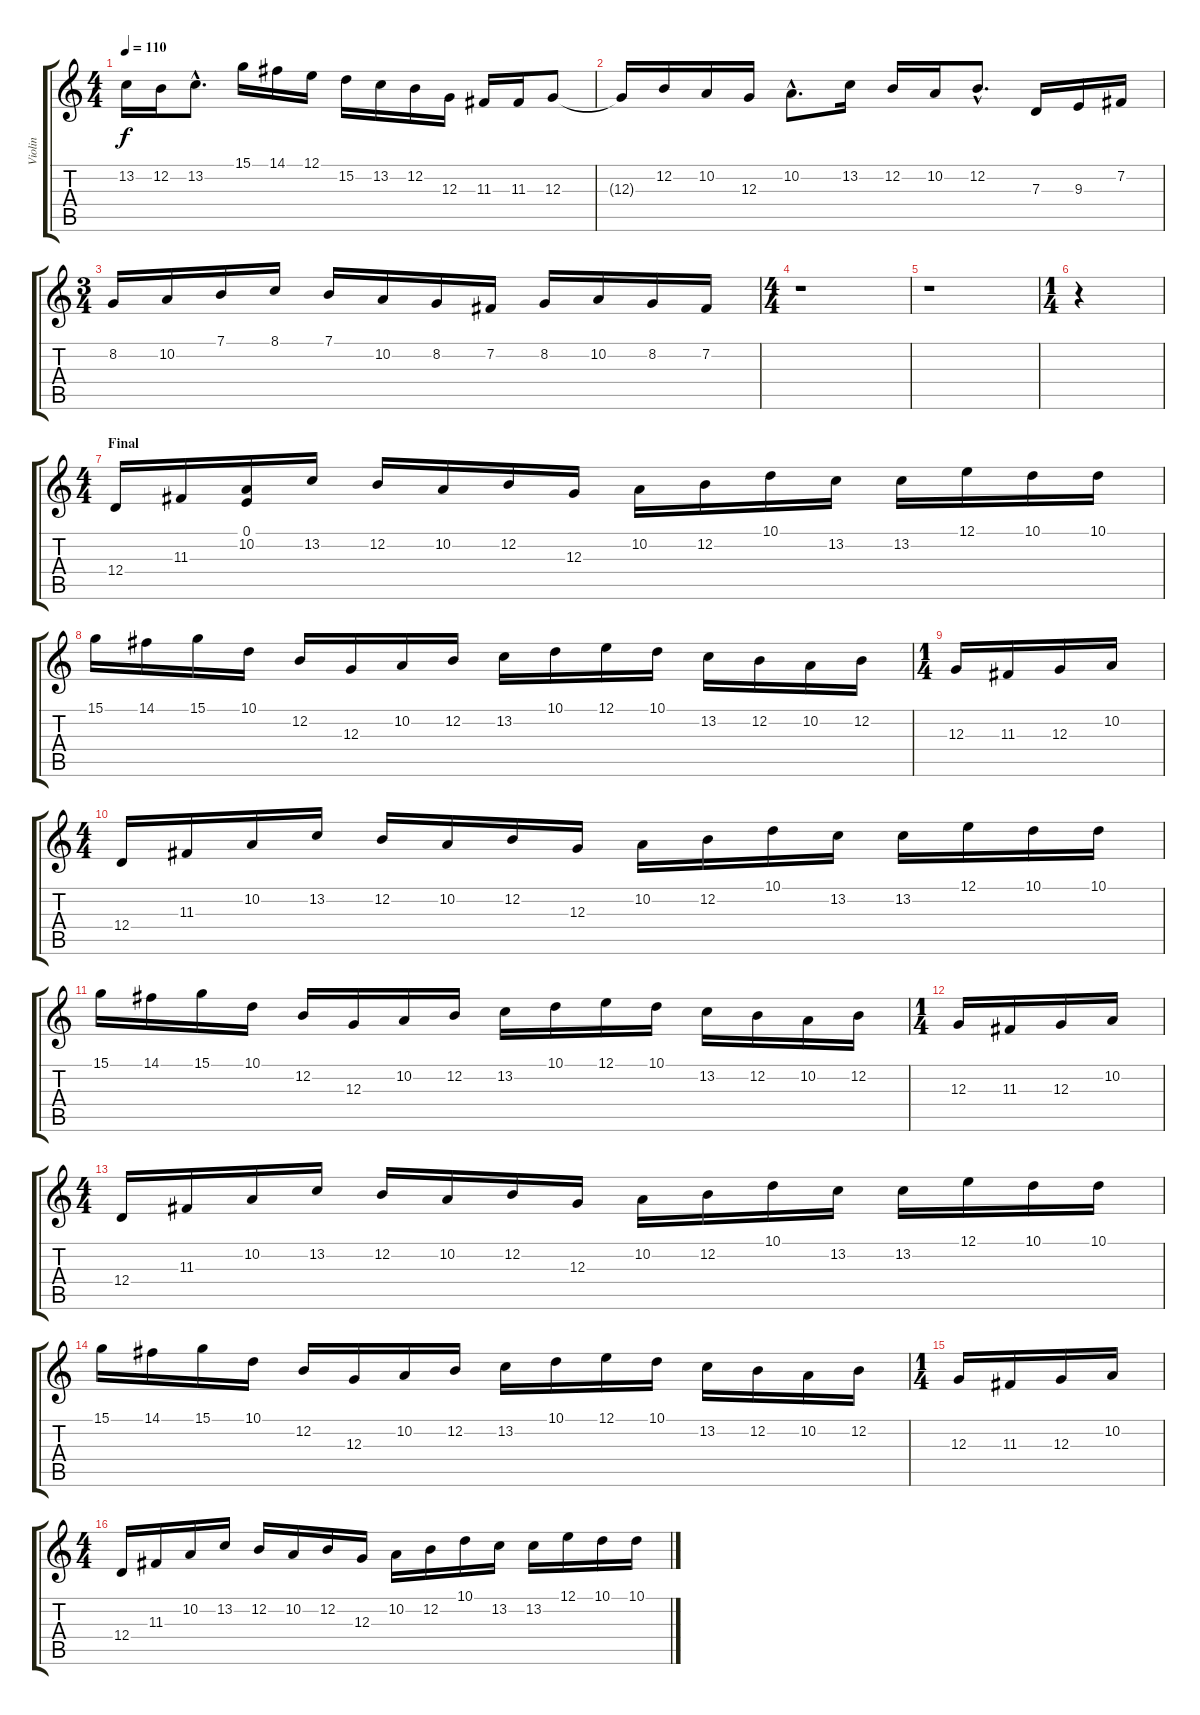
\track ("Violin" "Violin") {instrument violin}
\staff {score tabs}
\tuning (E4 B3 G3 D3 A2 E2) {hide}
\ts (4 4)
\tempo 110
\clef g2
\ks c
13.2.16{dy f} 12.2.16 13.2{hac}.8{d} 15.1.16 14.1.16 12.1.16 15.2.16 13.2.16 12.2.16 12.3.16 11.3.16 11.3.16 12.3.8 |
12.3{t}.16 12.2.16 10.2.16 12.3.16 10.2{hac}.8{d} 13.2.16 12.2.16 10.2.16 12.2{hac}.8{d} 7.3.16 9.3.16 7.2.16 |
\ts (3 4)
8.2.16 10.2.16 7.1.16 8.1.16 7.1.16 10.2.16 8.2.16 7.2.16 8.2.16 10.2.16 8.2.16 7.2.16 |
\ts (4 4)
r.1 |
r.1 |
\ts (1 4)
r.4 |
\ts (4 4)
\section ("" "Final")
12.4.16 11.3.16 (0.1 10.2).16 13.2.16 12.2.16 10.2.16 12.2.16 12.3.16 10.2.16 12.2.16 10.1.16 13.2.16 13.2.16 12.1.16 10.1.16 10.1.16 |
15.1.16 14.1.16 15.1.16 10.1.16 12.2.16 12.3.16 10.2.16 12.2.16 13.2.16 10.1.16 12.1.16 10.1.16 13.2.16 12.2.16 10.2.16 12.2.16 |
\ts (1 4)
12.3.16 11.3.16 12.3.16 10.2.16 |
\ts (4 4)
12.4.16 11.3.16 10.2.16 13.2.16 12.2.16 10.2.16 12.2.16 12.3.16 10.2.16 12.2.16 10.1.16 13.2.16 13.2.16 12.1.16 10.1.16 10.1.16 |
15.1.16 14.1.16 15.1.16 10.1.16 12.2.16 12.3.16 10.2.16 12.2.16 13.2.16 10.1.16 12.1.16 10.1.16 13.2.16 12.2.16 10.2.16 12.2.16 |
\ts (1 4)
12.3.16 11.3.16 12.3.16 10.2.16 |
\ts (4 4)
12.4.16 11.3.16 10.2.16 13.2.16 12.2.16 10.2.16 12.2.16 12.3.16 10.2.16 12.2.16 10.1.16 13.2.16 13.2.16 12.1.16 10.1.16 10.1.16 |
15.1.16 14.1.16 15.1.16 10.1.16 12.2.16 12.3.16 10.2.16 12.2.16 13.2.16 10.1.16 12.1.16 10.1.16 13.2.16 12.2.16 10.2.16 12.2.16 |
\ts (1 4)
12.3.16 11.3.16 12.3.16 10.2.16 |
\ts (4 4)
12.4.16 11.3.16 10.2.16 13.2.16 12.2.16 10.2.16 12.2.16 12.3.16 10.2.16 12.2.16 10.1.16 13.2.16 13.2.16 12.1.16 10.1.16 10.1.16
